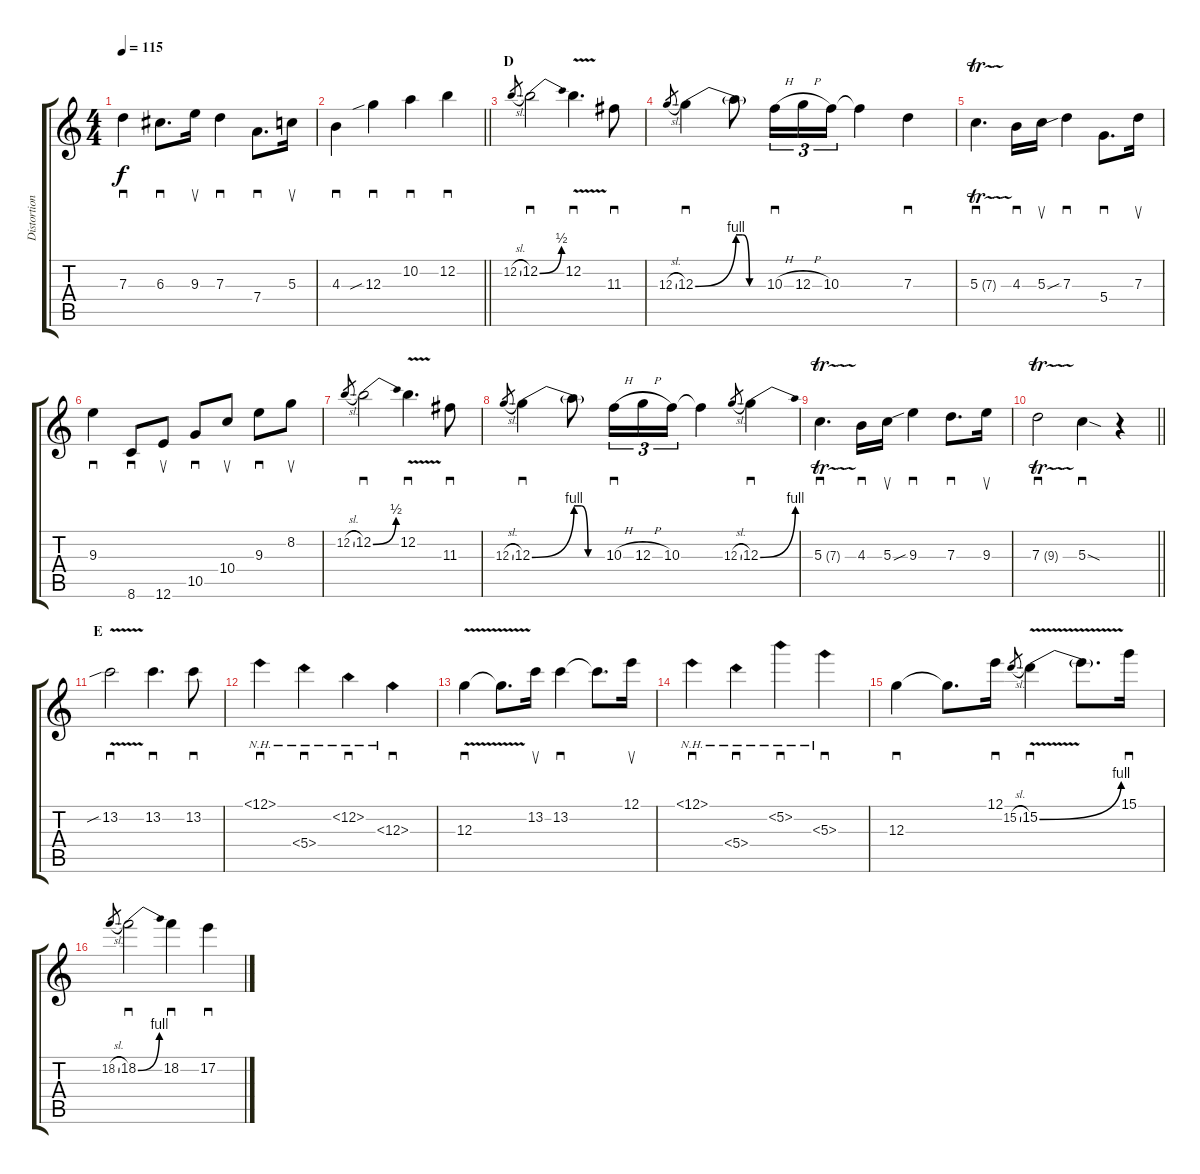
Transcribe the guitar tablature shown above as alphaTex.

\track ("Distortion Guitar" "Distortion") {instrument overdrivenguitar}
\staff {score tabs}
\tuning (E4 B3 G3 D3 A2 E2) {hide}
\ts (4 4)
\tempo 115
\clef g2
\ks c
7.3.4{sd dy f} 6.3.8{d sd} 9.3.16{su} 7.3.4{sd} 7.4.8{d sd} 5.3.16{su} |
\barLineRight lightlight
4.3.4{sd} 12.3{sib}.4{sd} 10.2.4{sd} 12.2.4{sd} |
\section ("" "D")
12.2{sl}.8{gr} 12.2{be (bend 0 0 60 2)}.2{sd} 12.2{v}.4{d sd} 11.3.8{sd} |
12.3{sl}.8{gr} 12.3{be (bend 0 0 60 4)}.4{sd} 12.3{be (custom 0 4 15 4 30 0 60 0) t}.8 10.3{h}.16{sd tu (3 2)} 12.3{h}.16{tu (3 2)} 10.3.16{tu (3 2)} 10.3{t}.4 7.3.4{sd} |
5.3{tr (7 32)}.4{d sd} 4.3.16{sd} 5.3.16{su} 7.3{sib}.4{sd} 5.4.8{d sd} 7.3.16{su} |
9.3.4{sd} 8.6.8{sd} 12.6.8{su} 10.5.8{sd} 10.4.8{su} 9.3.8{sd} 8.2.8{su} |
12.2{sl}.8{gr} 12.2{be (bend 0 0 60 2)}.2{sd} 12.2{v}.4{d sd} 11.3.8{sd} |
12.3{sl}.8{gr} 12.3{be (bend 0 0 60 4)}.4{sd} 12.3{be (custom 0 4 15 4 30 0 60 0) t}.8 10.3{h}.16{sd tu (3 2)} 12.3{h}.16{tu (3 2)} 10.3.16{tu (3 2)} 10.3{t}.4 12.3{sl}.8{gr} 12.3{be (bend 0 0 60 4)}.4{sd} |
5.3{tr (7 32)}.4{d sd} 4.3.16{sd} 5.3.16{su} 9.3{sib}.4{sd} 7.3.8{d sd} 9.3.16{su} |
\barLineRight lightlight
7.3{tr (9 32)}.2{sd} 5.3{sod}.4{sd} r.4 |
\section ("" "E")
13.2{v sib}.2{sd} 13.2.4{d sd} 13.2.8{sd} |
12.1{nh}.4{sd} 5.4{nh}.4{sd} 12.2{nh}.4{sd} 12.3{nh}.4{sd} |
12.3{v}.4{sd} 12.3{t}.8{d} 13.2.16{su} 13.2.4{sd} 13.2{t}.8{d} 12.1.16{su} |
12.1{nh}.4{sd} 5.4{nh}.4{sd} 5.2{nh}.4{sd} 5.3{nh}.4{sd} |
12.3.4{sd} 12.3{t}.8{d} 12.1.16{sd} 15.2{sl}.8{gr} 15.2{be (bend 0 0 60 4) v}.4{sd} 15.2{t}.8{d} 15.1.16{sd} |
18.2{sl}.8{gr} 18.2{be (bend 0 0 60 4)}.2{sd} 18.2.4{sd} 17.2.4{sd}
